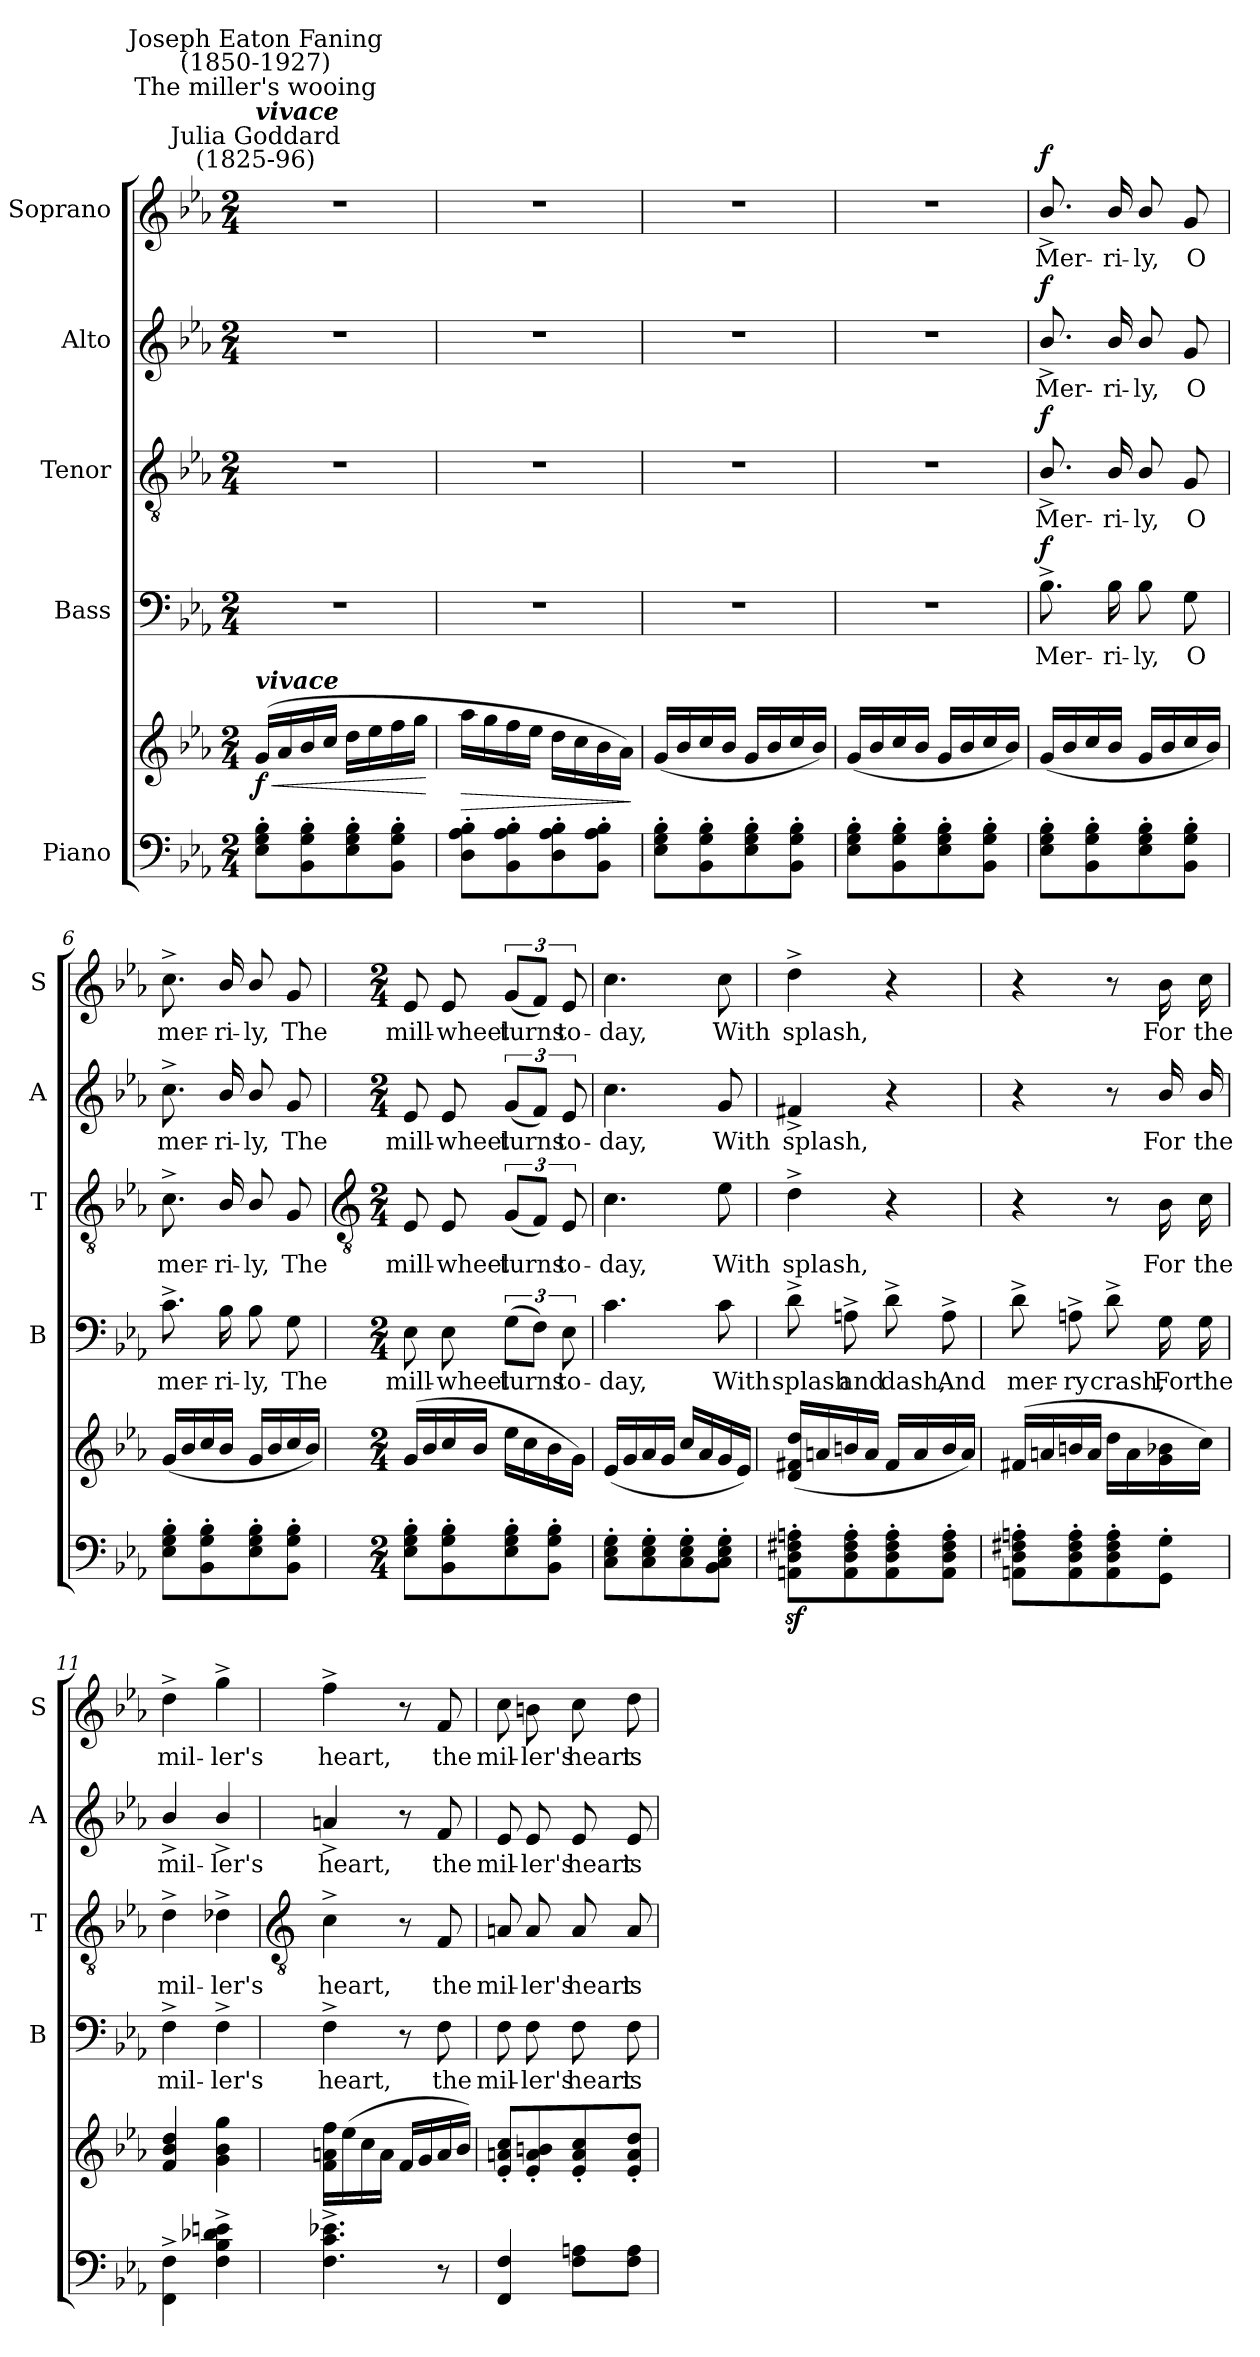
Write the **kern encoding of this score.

**kern	**kern	**dynam	**kern	**text	**dynam	**kern	**text	**dynam	**kern	**text	**dynam	**kern	**text	**dynam
*part5	*part5	*part5	*part4	*part4	*part4	*part3	*part3	*part3	*part2	*part2	*part2	*part1	*part1	*part1
*staff6	*staff5	*staff5/6	*staff4	*staff4	*staff4	*staff3	*staff3	*staff3	*staff2	*staff2	*staff2	*staff1	*staff1	*staff1
*I"Piano	*	*	*I"Bass	*	*	*I"Tenor	*	*	*I"Alto	*	*	*I"Soprano	*	*
*	*	*	*I'B	*	*	*I'T	*	*	*I'A	*	*	*I'S	*	*
*clefF4	*clefG2	*	*clefF4	*	*	*clefGv2	*	*	*clefG2	*	*	*clefG2	*	*
*k[b-e-a-]	*k[b-e-a-]	*	*k[b-e-a-]	*	*	*k[b-e-a-]	*	*	*k[b-e-a-]	*	*	*k[b-e-a-]	*	*
*E-:	*E-:	*	*E-:	*	*	*E-:	*	*	*E-:	*	*	*E-:	*	*
*M2/4	*M2/4	*	*M2/4	*	*	*M2/4	*	*	*M2/4	*	*	*M2/4	*	*
*MM112	*MM112	*	*MM112	*	*	*MM112	*	*	*MM112	*	*	*MM112	*	*
=1	=1	=1	=1	=1	=1	=1	=1	=1	=1	=1	=1	=1	=1	=1
!	!	!	!	!	!	!	!	!	!	!	!	!LO:TX:a:cj:t=Julia Goddard\n(1825-96)	!	!
!	!	!	!	!	!	!	!	!	!	!	!	!LO:TX:a:Bi:t=vivace	!	!
!	!	!	!	!	!	!	!	!	!	!	!	!LO:TX:a:cj:t=The miller's wooing	!	!
!	!	!	!	!	!	!	!	!	!	!	!	!LO:TX:a:cj:t=Joseph Eaton Faning\n(1850-1927)	!	!
!	!LO:TX:a:Bi:t=vivace	!	!	!	!	!	!	!	!	!	!	!	!	!
!	!	!LO:HP:b	!LO:N:vis=1	!	!	!LO:N:vis=1	!	!	!LO:N:vis=1	!	!	!LO:N:vis=1	!	!
!	!	!LO:DY:n=1:b	!	!	!	!	!	!	!	!	!	!	!	!
8E-' 8G' 8B-'L	(<16gLL	< f	2r	.	.	2r	.	.	2r	.	.	2r	.	.
.	16a-	.	.	.	.	.	.	.	.	.	.	.	.	.
8BB-' 8G' 8B-'	16b-	.	.	.	.	.	.	.	.	.	.	.	.	.
.	16ccJJ	.	.	.	.	.	.	.	.	.	.	.	.	.
8E-' 8G' 8B-'	16ddLL	.	.	.	.	.	.	.	.	.	.	.	.	.
.	16ee-	.	.	.	.	.	.	.	.	.	.	.	.	.
8BB-' 8G' 8B-'J	16ff	.	.	.	.	.	.	.	.	.	.	.	.	.
.	16ggJJ	.	.	.	.	.	.	.	.	.	.	.	.	.
.	.	[	.	.	.	.	.	.	.	.	.	.	.	.
=2	=2	=2	=2	=2	=2	=2	=2	=2	=2	=2	=2	=2	=2	=2
!	!	!LO:HP:b	!LO:N:vis=1	!	!	!LO:N:vis=1	!	!	!LO:N:vis=1	!	!	!LO:N:vis=1	!	!
8D' 8A-' 8B-'L	16aa-LL	>	2r	.	.	2r	.	.	2r	.	.	2r	.	.
.	16gg	.	.	.	.	.	.	.	.	.	.	.	.	.
8BB-' 8A-' 8B-'	16ff	.	.	.	.	.	.	.	.	.	.	.	.	.
.	16ee-JJ	.	.	.	.	.	.	.	.	.	.	.	.	.
8D' 8A-' 8B-'	16ddLL	.	.	.	.	.	.	.	.	.	.	.	.	.
.	16cc	.	.	.	.	.	.	.	.	.	.	.	.	.
8BB-' 8A-' 8B-'J	16b-	.	.	.	.	.	.	.	.	.	.	.	.	.
.	16a-JJ)	.	.	.	.	.	.	.	.	.	.	.	.	.
.	.	]	.	.	.	.	.	.	.	.	.	.	.	.
=3	=3	=3	=3	=3	=3	=3	=3	=3	=3	=3	=3	=3	=3	=3
!	!	!	!LO:N:vis=1	!	!	!LO:N:vis=1	!	!	!LO:N:vis=1	!	!	!LO:N:vis=1	!	!
8E-' 8G' 8B-'L	(<16gLL	.	2r	.	.	2r	.	.	2r	.	.	2r	.	.
.	16b-	.	.	.	.	.	.	.	.	.	.	.	.	.
8BB-' 8G' 8B-'	16cc	.	.	.	.	.	.	.	.	.	.	.	.	.
.	16b-JJ	.	.	.	.	.	.	.	.	.	.	.	.	.
8E-' 8G' 8B-'	16gLL	.	.	.	.	.	.	.	.	.	.	.	.	.
.	16b-	.	.	.	.	.	.	.	.	.	.	.	.	.
8BB-' 8G' 8B-'J	16cc	.	.	.	.	.	.	.	.	.	.	.	.	.
.	16b-JJ)	.	.	.	.	.	.	.	.	.	.	.	.	.
=4	=4	=4	=4	=4	=4	=4	=4	=4	=4	=4	=4	=4	=4	=4
!	!	!	!LO:N:vis=1	!	!	!LO:N:vis=1	!	!	!LO:N:vis=1	!	!	!LO:N:vis=1	!	!
8E-' 8G' 8B-'L	(<16gLL	.	2r	.	.	2r	.	.	2r	.	.	2r	.	.
.	16b-	.	.	.	.	.	.	.	.	.	.	.	.	.
8BB-' 8G' 8B-'	16cc	.	.	.	.	.	.	.	.	.	.	.	.	.
.	16b-JJ	.	.	.	.	.	.	.	.	.	.	.	.	.
8E-' 8G' 8B-'	16gLL	.	.	.	.	.	.	.	.	.	.	.	.	.
.	16b-	.	.	.	.	.	.	.	.	.	.	.	.	.
8BB-' 8G' 8B-'J	16cc	.	.	.	.	.	.	.	.	.	.	.	.	.
.	16b-JJ)	.	.	.	.	.	.	.	.	.	.	.	.	.
=5	=5	=5	=5	=5	=5	=5	=5	=5	=5	=5	=5	=5	=5	=5
!	!	!	!	!LO:LY:b	!LO:DY:b	!	!LO:LY:b	!LO:DY:b	!	!LO:LY:b	!LO:DY:b	!	!LO:LY:b	!LO:DY:b
8E-' 8G' 8B-'L	(<16gLL	.	8.B-^\	Mer-	f	8.B-^/	Mer-	f	8.b-^/	Mer-	f	8.b-^/	Mer-	f
.	16b-	.	.	.	.	.	.	.	.	.	.	.	.	.
8BB-' 8G' 8B-'	16cc	.	.	.	.	.	.	.	.	.	.	.	.	.
!	!	!	!	!LO:LY:b	!	!	!LO:LY:b	!	!	!LO:LY:b	!	!	!LO:LY:b	!
.	16b-JJ	.	16B-\	-ri-	.	16B-/	-ri-	.	16b-/	-ri-	.	16b-/	-ri-	.
!	!	!	!	!LO:LY:b	!	!	!LO:LY:b	!	!	!LO:LY:b	!	!	!LO:LY:b	!
8E-' 8G' 8B-'	16gLL	.	8B-\	-ly,	.	8B-/	-ly,	.	8b-/	-ly,	.	8b-/	-ly,	.
.	16b-	.	.	.	.	.	.	.	.	.	.	.	.	.
!	!	!	!	!LO:LY:b	!	!	!LO:LY:b	!	!	!LO:LY:b	!	!	!LO:LY:b	!
8BB-' 8G' 8B-'J	16cc	.	8G	O	.	8G	O	.	8g	O	.	8g	O	.
.	16b-JJ)	.	.	.	.	.	.	.	.	.	.	.	.	.
=6	=6	=6	=6	=6	=6	=6	=6	=6	=6	=6	=6	=6	=6	=6
!	!	!	!	!LO:LY:b	!	!	!LO:LY:b	!	!	!LO:LY:b	!	!	!LO:LY:b	!
8E-' 8G' 8B-'L	(<16gLL	.	8.c^	mer-	.	8.c^	mer-	.	8.cc^	mer-	.	8.cc^	mer-	.
.	16b-	.	.	.	.	.	.	.	.	.	.	.	.	.
8BB-' 8G' 8B-'	16cc	.	.	.	.	.	.	.	.	.	.	.	.	.
!	!	!	!	!LO:LY:b	!	!	!LO:LY:b	!	!	!LO:LY:b	!	!	!LO:LY:b	!
.	16b-JJ	.	16B-\	-ri-	.	16B-/	-ri-	.	16b-/	-ri-	.	16b-/	-ri-	.
!	!	!	!	!LO:LY:b	!	!	!LO:LY:b	!	!	!LO:LY:b	!	!	!LO:LY:b	!
8E-' 8G' 8B-'	16gLL	.	8B-\	-ly,	.	8B-/	-ly,	.	8b-/	-ly,	.	8b-/	-ly,	.
.	16b-	.	.	.	.	.	.	.	.	.	.	.	.	.
!	!	!	!	!LO:LY:b	!	!	!LO:LY:b	!	!	!LO:LY:b	!	!	!LO:LY:b	!
8BB-' 8G' 8B-'J	16cc	.	8G	The	.	8G	The	.	8g	The	.	8g	The	.
.	16b-JJ)	.	.	.	.	.	.	.	.	.	.	.	.	.
!!LO:LB:g=z
=7	=7	=7	=7	=7	=7	=7	=7	=7	=7	=7	=7	=7	=7	=7
*	*	*	*	*	*	*clefGv2	*	*	*	*	*	*	*	*
*M2/4	*M2/4	*	*M2/4	*	*	*M2/4	*	*	*M2/4	*	*	*M2/4	*	*
!	!	!	!	!LO:LY:b	!	!	!LO:LY:b	!	!	!LO:LY:b	!	!	!LO:LY:b	!
8E-' 8G' 8B-'L	(<16gLL	.	8E-	mill-	.	8E-	mill-	.	8e-	mill-	.	8e-	mill-	.
.	16b-	.	.	.	.	.	.	.	.	.	.	.	.	.
!	!	!	!	!LO:LY:b	!	!	!LO:LY:b	!	!	!LO:LY:b	!	!	!LO:LY:b	!
8BB-' 8G' 8B-'	16cc	.	8E-	-wheel	.	8E-	-wheel	.	8e-	-wheel	.	8e-	-wheel	.
.	16b-JJ	.	.	.	.	.	.	.	.	.	.	.	.	.
!	!	!	!	!LO:LY:b	!	!	!LO:LY:b	!	!	!LO:LY:b	!	!	!LO:LY:b	!
8E-' 8G' 8B-'	16ee-LL	.	(>12GL	turns	.	(<12GL	turns	.	(<12gL	turns	.	(<12gL	turns	.
.	16cc	.	.	.	.	.	.	.	.	.	.	.	.	.
.	.	.	12FJ)	.	.	12FJ)	.	.	12fJ)	.	.	12fJ)	.	.
8BB-' 8G' 8B-'J	16b-	.	.	.	.	.	.	.	.	.	.	.	.	.
!	!	!	!	!LO:LY:b	!	!	!LO:LY:b	!	!	!LO:LY:b	!	!	!LO:LY:b	!
.	.	.	12E-	to-	.	12E-	to-	.	12e-	to-	.	12e-	to-	.
.	16gJJ)	.	.	.	.	.	.	.	.	.	.	.	.	.
=8	=8	=8	=8	=8	=8	=8	=8	=8	=8	=8	=8	=8	=8	=8
!	!	!	!	!LO:LY:b	!	!	!LO:LY:b	!	!	!LO:LY:b	!	!	!LO:LY:b	!
8C' 8E-' 8G'L	(<16e-LL	.	4.c	-day,	.	4.c	-day,	.	4.cc	-day,	.	4.cc	-day,	.
.	16g	.	.	.	.	.	.	.	.	.	.	.	.	.
8C' 8E-' 8G'	16a-	.	.	.	.	.	.	.	.	.	.	.	.	.
.	16gJJ	.	.	.	.	.	.	.	.	.	.	.	.	.
8C' 8E-' 8G'	16ccLL	.	.	.	.	.	.	.	.	.	.	.	.	.
.	16a-	.	.	.	.	.	.	.	.	.	.	.	.	.
!	!	!	!	!LO:LY:b	!	!	!LO:LY:b	!	!	!LO:LY:b	!	!	!LO:LY:b	!
8BB-' 8C' 8E-' 8G'J	16g	.	8c	With	.	8e-	With	.	8g	With	.	8cc	With	.
.	16e-JJ)	.	.	.	.	.	.	.	.	.	.	.	.	.
=9	=9	=9	=9	=9	=9	=9	=9	=9	=9	=9	=9	=9	=9	=9
!	!	!	!	!LO:LY:b	!	!	!LO:LY:b	!	!	!LO:LY:b	!	!	!LO:LY:b	!
8AAnz<' 8Dz<' 8F#Xz<' 8Anz<'L	(<16d 16f#X 16ddLL	.	8d^	splash	.	4d^	splash,	.	4f#X^	splash,	.	4dd^	splash,	.
.	16an	.	.	.	.	.	.	.	.	.	.	.	.	.
!	!	!	!	!LO:LY:b	!	!	!	!	!	!	!	!	!	!
8AA' 8D' 8F#' 8A'	16bn	.	8An^	and	.	.	.	.	.	.	.	.	.	.
.	16aJJ	.	.	.	.	.	.	.	.	.	.	.	.	.
!	!	!	!	!LO:LY:b	!	!	!	!	!	!	!	!	!	!
8AA' 8D' 8F#' 8A'	16f#LL	.	8d^	dash,	.	4r	.	.	4r	.	.	4r	.	.
.	16a	.	.	.	.	.	.	.	.	.	.	.	.	.
!	!	!	!	!LO:LY:b	!	!	!	!	!	!	!	!	!	!
8AA' 8D' 8F#' 8A'J	16b	.	8A^	And	.	.	.	.	.	.	.	.	.	.
.	16aJJ)	.	.	.	.	.	.	.	.	.	.	.	.	.
=10	=10	=10	=10	=10	=10	=10	=10	=10	=10	=10	=10	=10	=10	=10
!	!	!	!	!LO:LY:b	!	!	!	!	!	!	!	!	!	!
8AAn' 8D' 8F#X' 8An'L	(<16f#XLL	.	8d^	mer-	.	4r	.	.	4r	.	.	4r	.	.
.	16an	.	.	.	.	.	.	.	.	.	.	.	.	.
!	!	!	!	!LO:LY:b	!	!	!	!	!	!	!	!	!	!
8AA' 8D' 8F#' 8A'	16bn	.	8An^	-ry	.	.	.	.	.	.	.	.	.	.
.	16aJJ	.	.	.	.	.	.	.	.	.	.	.	.	.
!	!	!	!	!LO:LY:b	!	!	!	!	!	!	!	!	!	!
8AA' 8D' 8F#' 8A'	16ddLL	.	8d^	crash,	.	8r	.	.	8r	.	.	8r	.	.
.	16a	.	.	.	.	.	.	.	.	.	.	.	.	.
!	!	!	!	!LO:LY:b	!	!	!LO:LY:b	!	!	!LO:LY:b	!	!	!LO:LY:b	!
8GG' 8G'J	16g 16b-X	.	16G	For	.	16B-	For	.	16b-/	For	.	16b-	For	.
!	!	!	!	!LO:LY:b	!	!	!LO:LY:b	!	!	!LO:LY:b	!	!	!LO:LY:b	!
.	16ccJJ)	.	16G	the	.	16c	the	.	16b-/	the	.	16cc	the	.
=11	=11	=11	=11	=11	=11	=11	=11	=11	=11	=11	=11	=11	=11	=11
!	!	!	!	!LO:LY:b	!	!	!LO:LY:b	!	!	!LO:LY:b	!	!	!LO:LY:b	!
4FF\^ 4F\^	4f 4b- 4dd	.	4F^\	mil-	.	4d^\	mil-	.	4b-^/	mil-	.	4dd^	mil-	.
!	!	!	!	!LO:LY:b	!	!	!LO:LY:b	!	!	!LO:LY:b	!	!	!LO:LY:b	!
4F\^ 4B-\^ 4d-X\^ 4en\^	4g 4b- 4gg	.	4F^\	-ler's	.	4d-X^\	-ler's	.	4b-^/	-ler's	.	4gg^	-ler's	.
!!LO:LB:g=z
=12	=12	=12	=12	=12	=12	=12	=12	=12	=12	=12	=12	=12	=12	=12
*	*	*	*	*	*	*clefGv2	*	*	*	*	*	*	*	*
!	!	!	!	!LO:LY:b	!	!	!LO:LY:b	!	!	!LO:LY:b	!	!	!LO:LY:b	!
4.F^ 4.c^ 4.e-X^	16f 16an 16ffLL	.	4F^	heart,	.	4c^	heart,	.	4an^	heart,	.	4ff^	heart,	.
.	(>16ee-	.	.	.	.	.	.	.	.	.	.	.	.	.
.	16cc	.	.	.	.	.	.	.	.	.	.	.	.	.
.	16aJJ	.	.	.	.	.	.	.	.	.	.	.	.	.
.	16fLL	.	8r	.	.	8r	.	.	8r	.	.	8r	.	.
.	16g	.	.	.	.	.	.	.	.	.	.	.	.	.
!	!	!	!	!LO:LY:b	!	!	!LO:LY:b	!	!	!LO:LY:b	!	!	!LO:LY:b	!
8r	16a	.	8F	the	.	8F	the	.	8f	the	.	8f	the	.
.	16b-JJ)	.	.	.	.	.	.	.	.	.	.	.	.	.
=13	=13	=13	=13	=13	=13	=13	=13	=13	=13	=13	=13	=13	=13	=13
!	!	!	!	!LO:LY:b	!	!	!LO:LY:b	!	!	!LO:LY:b	!	!	!LO:LY:b	!
4FF 4F	8e-' 8an' 8cc'L	.	8F	mil-	.	8An	mil-	.	8e-	mil-	.	8cc	mil-	.
!	!	!	!	!LO:LY:b	!	!	!LO:LY:b	!	!	!LO:LY:b	!	!	!LO:LY:b	!
.	8e-' 8a' 8bn'	.	8F	-ler's	.	8A	-ler's	.	8e-	-ler's	.	8bn	-ler's	.
!	!	!	!	!LO:LY:b	!	!	!LO:LY:b	!	!	!LO:LY:b	!	!	!LO:LY:b	!
8F 8AnL	8e-' 8a' 8cc'	.	8F	heart	.	8A	heart	.	8e-	heart	.	8cc	heart	.
!	!	!	!	!LO:LY:b	!	!	!LO:LY:b	!	!	!LO:LY:b	!	!	!LO:LY:b	!
8F 8AJ	8e-' 8a' 8dd'J	.	8F	is	.	8A	is	.	8e-	is	.	8dd	is	.
=	=	=	=	=	=	=	=	=	=	=	=	=	=	=
*-	*-	*-	*-	*-	*-	*-	*-	*-	*-	*-	*-	*-	*-	*-
